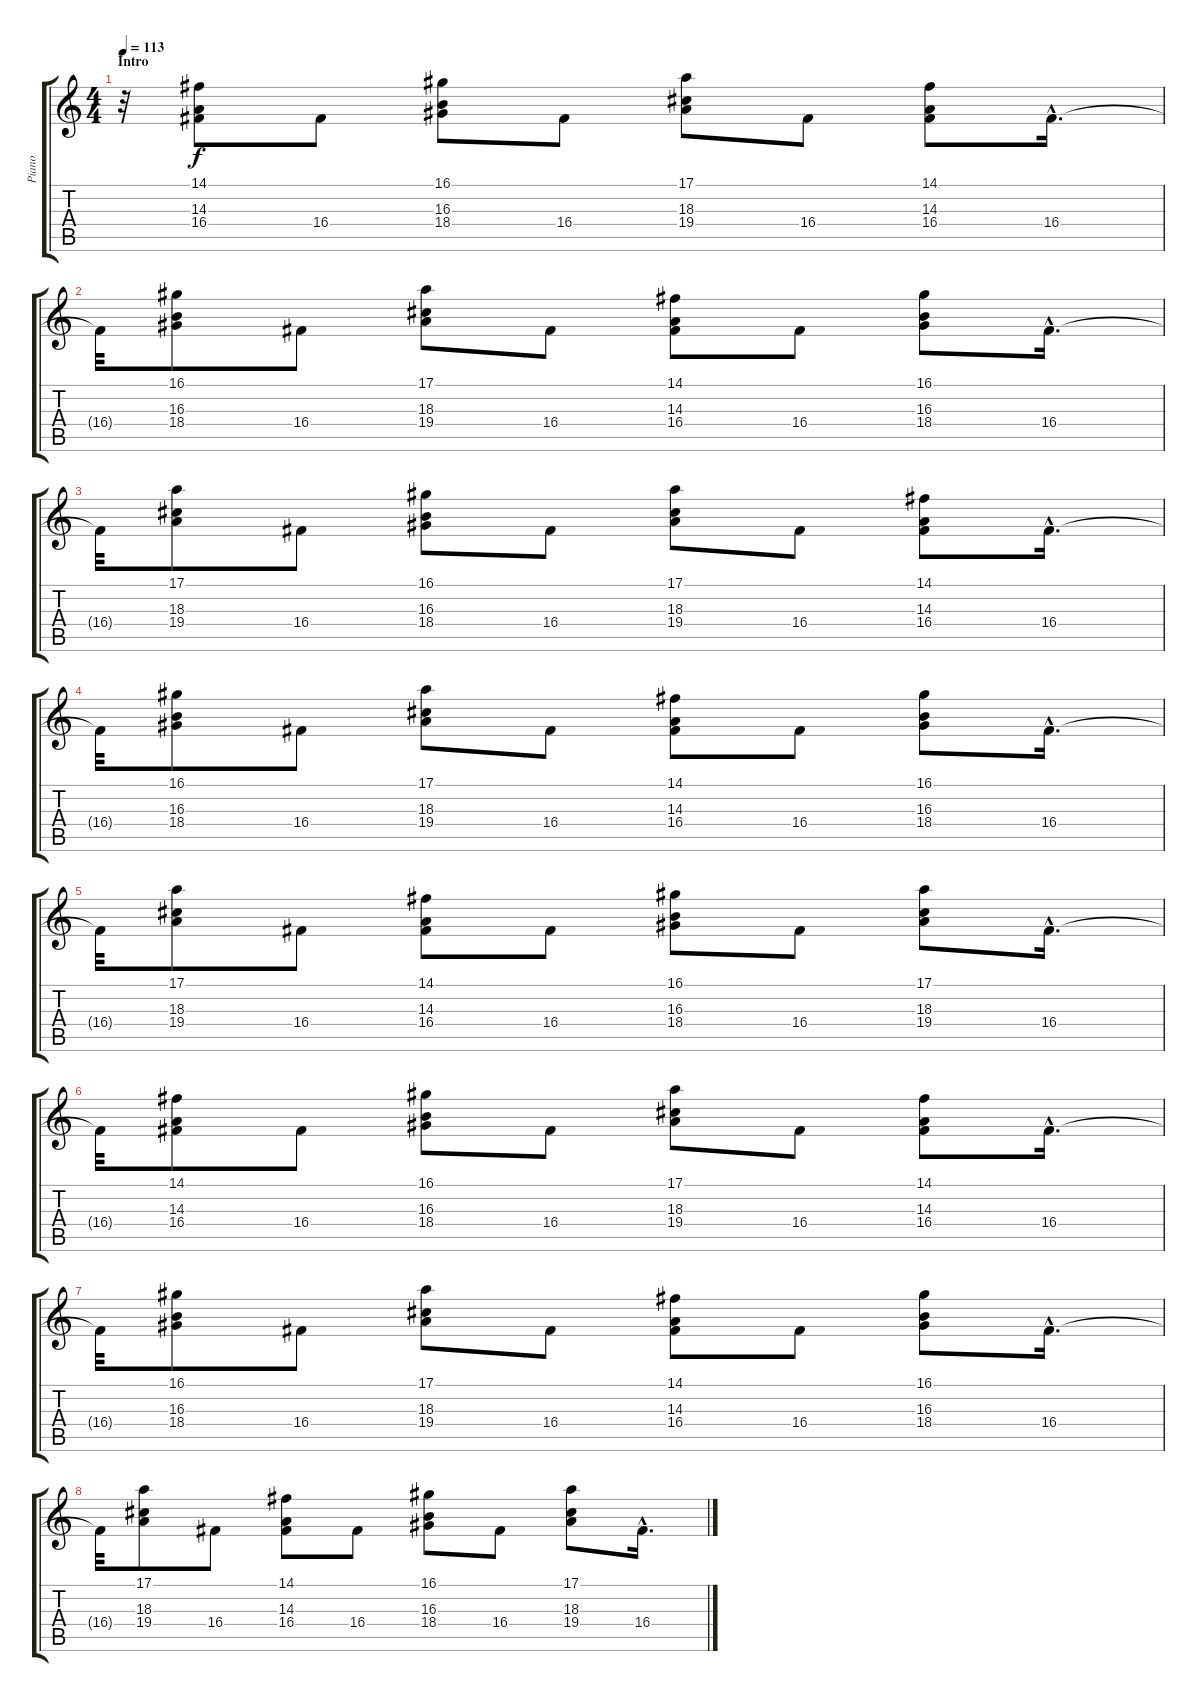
\track ("Piano" "Piano") {instrument acousticgrandpiano}
\staff {score tabs}
\tuning (E4 B3 G3 D3 A2 E2) {hide}
\ts (4 4)
\section ("" "Intro")
\tempo 113
\clef g2
\ks c
r.32{dy f instrument acousticgrandpiano} (14.1 14.3 16.4).8 16.4.8 (16.1 16.3 18.4).8 16.4.8 (17.1 18.3 19.4).8 16.4.8 (14.1 14.3 16.4).8 16.4{hac}.16{d} |
16.4{t}.32 (16.1 16.3 18.4).8 16.4.8 (17.1 18.3 19.4).8 16.4.8 (14.1 14.3 16.4).8 16.4.8 (16.1 16.3 18.4).8 16.4{hac}.16{d} |
16.4{t}.32 (17.1 18.3 19.4).8 16.4.8 (16.1 16.3 18.4).8 16.4.8 (17.1 18.3 19.4).8 16.4.8 (14.1 14.3 16.4).8 16.4{hac}.16{d} |
16.4{t}.32 (16.1 16.3 18.4).8 16.4.8 (17.1 18.3 19.4).8 16.4.8 (14.1 14.3 16.4).8 16.4.8 (16.1 16.3 18.4).8 16.4{hac}.16{d} |
16.4{t}.32 (17.1 18.3 19.4).8 16.4.8 (14.1 14.3 16.4).8 16.4.8 (16.1 16.3 18.4).8 16.4.8 (17.1 18.3 19.4).8 16.4{hac}.16{d} |
16.4{t}.32 (14.1 14.3 16.4).8 16.4.8 (16.1 16.3 18.4).8 16.4.8 (17.1 18.3 19.4).8 16.4.8 (14.1 14.3 16.4).8 16.4{hac}.16{d} |
16.4{t}.32 (16.1 16.3 18.4).8 16.4.8 (17.1 18.3 19.4).8 16.4.8 (14.1 14.3 16.4).8 16.4.8 (16.1 16.3 18.4).8 16.4{hac}.16{d} |
16.4{t}.32 (17.1 18.3 19.4).8 16.4.8 (14.1 14.3 16.4).8 16.4.8 (16.1 16.3 18.4).8 16.4.8 (17.1 18.3 19.4).8 16.4{hac}.16{d}
